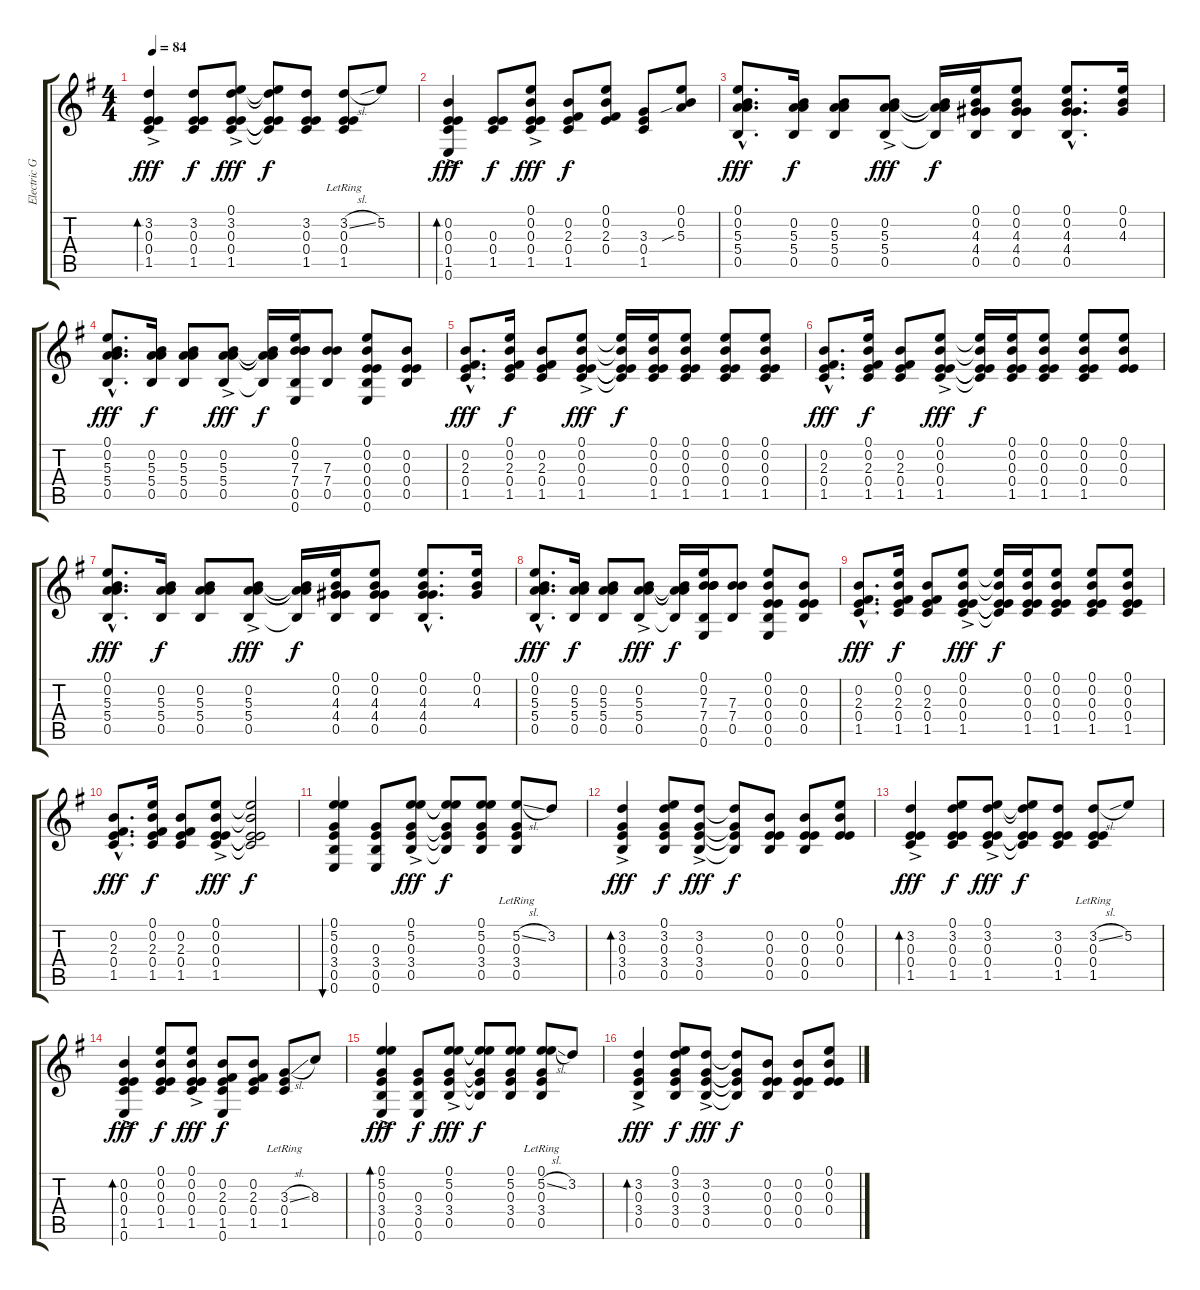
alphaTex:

\track ("Electric Guitar 1 (clean)" "Electric G") {instrument electricguitarclean}
\staff {score tabs}
\tuning (E4 B3 E3 E3 B2 E2) {hide}
\ts (4 4)
\tempo 84
\clef g2
\ks g
(3.2{ac} 0.3{ac} 0.4{ac} 1.5{ac}).4{bd 240 dy fff} (3.2 0.3 0.4 1.5).8{dy f} (0.1{ac} 3.2{ac} 0.3{ac} 0.4{ac} 1.5{ac}).8{dy fff} (0.1{t} 3.2{t} 0.3{t} 0.4{t} 1.5{t}).8{dy f} (3.2 0.3 0.4 1.5).8 (3.2{sl} 0.3{lr} 0.4{lr} 1.5{lr}).8 5.2.8 |
(0.2{ac} 0.3{ac} 0.4{ac} 1.5{ac} 0.6{ac}).4{bd 240 dy fff} (0.3 0.4 1.5).8{dy f} (0.1{ac} 0.2 0.3 0.4 1.5).8{dy fff} (0.2 2.3 0.4 1.5).8{dy f} (0.1 0.2 2.3 0.4).8 (3.3 0.4 1.5).8 (0.1 0.2 5.3{sib}).8 |
(0.1{hac} 0.2{hac} 5.3{hac} 5.4{hac} 0.5{hac}).8{d dy fff} (0.2 5.3 5.4 0.5).16{dy f} (0.2 5.3 5.4 0.5).8 (0.2{ac} 5.3{ac} 5.4{ac} 0.5{ac}).8{dy fff} (0.2{t} 5.3{t} 5.4{t} 0.5{t}).16{dy f} (0.1 0.2 4.3 4.4 0.5).16 (0.1 0.2 4.3 4.4 0.5).8 (0.1{hac} 0.2{hac} 4.3{hac} 4.4{hac} 0.5{hac}).8{d} (0.1 0.2 4.3).16 |
(0.1{hac} 0.2{hac} 5.3{hac} 5.4{hac} 0.5{hac}).8{d dy fff} (0.2 5.3 5.4 0.5).16{dy f} (0.2 5.3 5.4 0.5).8 (0.2{ac} 5.3{ac} 5.4{ac} 0.5{ac}).8{dy fff} (0.2{t} 5.3{t} 5.4{t} 0.5{t}).16{dy f} (0.1 0.2 7.3 7.4 0.5 0.6).16 (7.3 7.4 0.5).8 (0.1 0.2 0.3 0.4 0.5 0.6).8 (0.2 0.3 0.4 0.5).8 |
(0.2{hac} 2.3{hac} 0.4{hac} 1.5{hac}).8{d dy fff} (0.1 0.2 2.3 0.4 1.5).16{dy f} (0.2 2.3 0.4 1.5).8 (0.1{ac} 0.2{ac} 0.3{ac} 0.4{ac} 1.5{ac}).8{dy fff} (0.1{t} 0.2{t} 0.3{t} 0.4{t} 1.5{t}).16{dy f} (0.1 0.2 0.3 0.4 1.5).16 (0.1 0.2 0.3 0.4 1.5).8 (0.1 0.2 0.3 0.4 1.5).8 (0.1 0.2 0.3 0.4 1.5).8 |
(0.2{hac} 2.3{hac} 0.4{hac} 1.5{hac}).8{d dy fff} (0.1 0.2 2.3 0.4 1.5).16{dy f} (0.2 2.3 0.4 1.5).8 (0.1{ac} 0.2{ac} 0.3{ac} 0.4{ac} 1.5{ac}).8{dy fff} (0.1{t} 0.2{t} 0.3{t} 0.4{t} 1.5{t}).16{dy f} (0.1 0.2 0.3 0.4 1.5).16 (0.1 0.2 0.3 0.4 1.5).8 (0.1 0.2 0.3 0.4 1.5).8 (0.1 0.2 0.3 0.4).8 |
(0.1{hac} 0.2{hac} 5.3{hac} 5.4{hac} 0.5{hac}).8{d dy fff} (0.2 5.3 5.4 0.5).16{dy f} (0.2 5.3 5.4 0.5).8 (0.2{ac} 5.3{ac} 5.4{ac} 0.5{ac}).8{dy fff} (0.2{t} 5.3{t} 5.4{t} 0.5{t}).16{dy f} (0.1 0.2 4.3 4.4 0.5).16 (0.1 0.2 4.3 4.4 0.5).8 (0.1{hac} 0.2{hac} 4.3{hac} 4.4{hac} 0.5{hac}).8{d} (0.1 0.2 4.3).16 |
(0.1{hac} 0.2{hac} 5.3{hac} 5.4{hac} 0.5{hac}).8{d dy fff} (0.2 5.3 5.4 0.5).16{dy f} (0.2 5.3 5.4 0.5).8 (0.2{ac} 5.3{ac} 5.4{ac} 0.5{ac}).8{dy fff} (0.2{t} 5.3{t} 5.4{t} 0.5{t}).16{dy f} (0.1 0.2 7.3 7.4 0.5 0.6).16 (7.3 7.4 0.5).8 (0.1 0.2 0.3 0.4 0.5 0.6).8 (0.2 0.3 0.4 0.5).8 |
(0.2{hac} 2.3{hac} 0.4{hac} 1.5{hac}).8{d dy fff} (0.1 0.2 2.3 0.4 1.5).16{dy f} (0.2 2.3 0.4 1.5).8 (0.1{ac} 0.2{ac} 0.3{ac} 0.4{ac} 1.5{ac}).8{dy fff} (0.1{t} 0.2{t} 0.3{t} 0.4{t} 1.5{t}).16{dy f} (0.1 0.2 0.3 0.4 1.5).16 (0.1 0.2 0.3 0.4 1.5).8 (0.1 0.2 0.3 0.4 1.5).8 (0.1 0.2 0.3 0.4 1.5).8 |
(0.2{hac} 2.3{hac} 0.4{hac} 1.5{hac}).8{d dy fff} (0.1 0.2 2.3 0.4 1.5).16{dy f} (0.2 2.3 0.4 1.5).8 (0.1{ac} 0.2{ac} 0.3{ac} 0.4{ac} 1.5{ac}).8{dy fff} (0.1{t} 0.2{t} 0.3{t} 0.4{t} 1.5{t}).2{dy f} |
(0.1 5.2 0.3 3.4 0.5 0.6).4{bu 120} (0.3 3.4 0.5 0.6).8 (0.1{ac} 5.2{ac} 0.3{ac} 3.4{ac} 0.5{ac}).8{dy fff} (0.1{t} 5.2{t} 0.3{t} 3.4{t} 0.5{t}).8{dy f} (0.1 5.2 0.3 3.4 0.5).8 (5.2{sl} 0.3{lr} 3.4{lr} 0.5{lr}).8 3.2.8 |
(3.2{ac} 0.3{ac} 3.4{ac} 0.5{ac}).4{bd 240 dy fff} (0.1 3.2 0.3 3.4 0.5).8{dy f} (3.2{ac} 0.3{ac} 3.4{ac} 0.5{ac}).8{dy fff} (3.2{t} 0.3{t} 3.4{t} 0.5{t}).8{dy f} (0.2 0.3 0.4 0.5).8 (0.2 0.3 0.4 0.5).8 (0.1 0.2 0.3 0.4).8 |
(3.2{ac} 0.3{ac} 0.4{ac} 1.5{ac}).4{bd 240 dy fff} (0.1 3.2 0.3 0.4 1.5).8{dy f} (0.1{ac} 3.2{ac} 0.3{ac} 0.4 1.5{ac}).8{dy fff} (0.1{t} 3.2{t} 0.3{t} 0.4{t} 1.5{t}).8{dy f} (3.2 0.3 0.4 1.5).8 (3.2{sl} 0.3{lr} 0.4{lr} 1.5{lr}).8 5.2.8 |
(0.2{ac} 0.3{ac} 0.4{ac} 1.5{ac} 0.6{ac}).4{bd 240 dy fff} (0.1 0.2 0.3 0.4 1.5).8{dy f} (0.1{ac} 0.2{ac} 0.3{ac} 0.4{ac} 1.5{ac}).8{dy fff} (0.2 2.3 0.4 1.5 0.6).8{dy f} (0.2 2.3 0.4 1.5).8 (3.3{sl} 0.4{lr} 1.5{lr}).8 8.3.8 |
(0.1{ac} 5.2 0.3{ac} 3.4{ac} 0.5{ac} 0.6{ac}).4{bd 240 dy fff} (0.3 3.4 0.5 0.6).8{dy f} (0.1{ac} 5.2{ac} 0.3{ac} 3.4{ac} 0.5{ac}).8{dy fff} (0.1{t} 5.2{t} 0.3{t} 3.4{t} 0.5{t}).8{dy f} (0.1 5.2 0.3 3.4 0.5).8 (0.1{lr} 5.2{sl} 0.3{lr} 3.4{lr} 0.5{lr}).8 3.2.8 |
(3.2{ac} 0.3{ac} 3.4{ac} 0.5{ac}).4{bd 240 dy fff} (0.1 3.2 0.3 3.4 0.5).8{dy f} (3.2{ac} 0.3{ac} 3.4{ac} 0.5{ac}).8{dy fff} (3.2{t} 0.3{t} 3.4{t} 0.5{t}).8{dy f} (0.2 0.3 0.4 0.5).8 (0.2 0.3 0.4 0.5).8 (0.1 0.2 0.3 0.4).8
